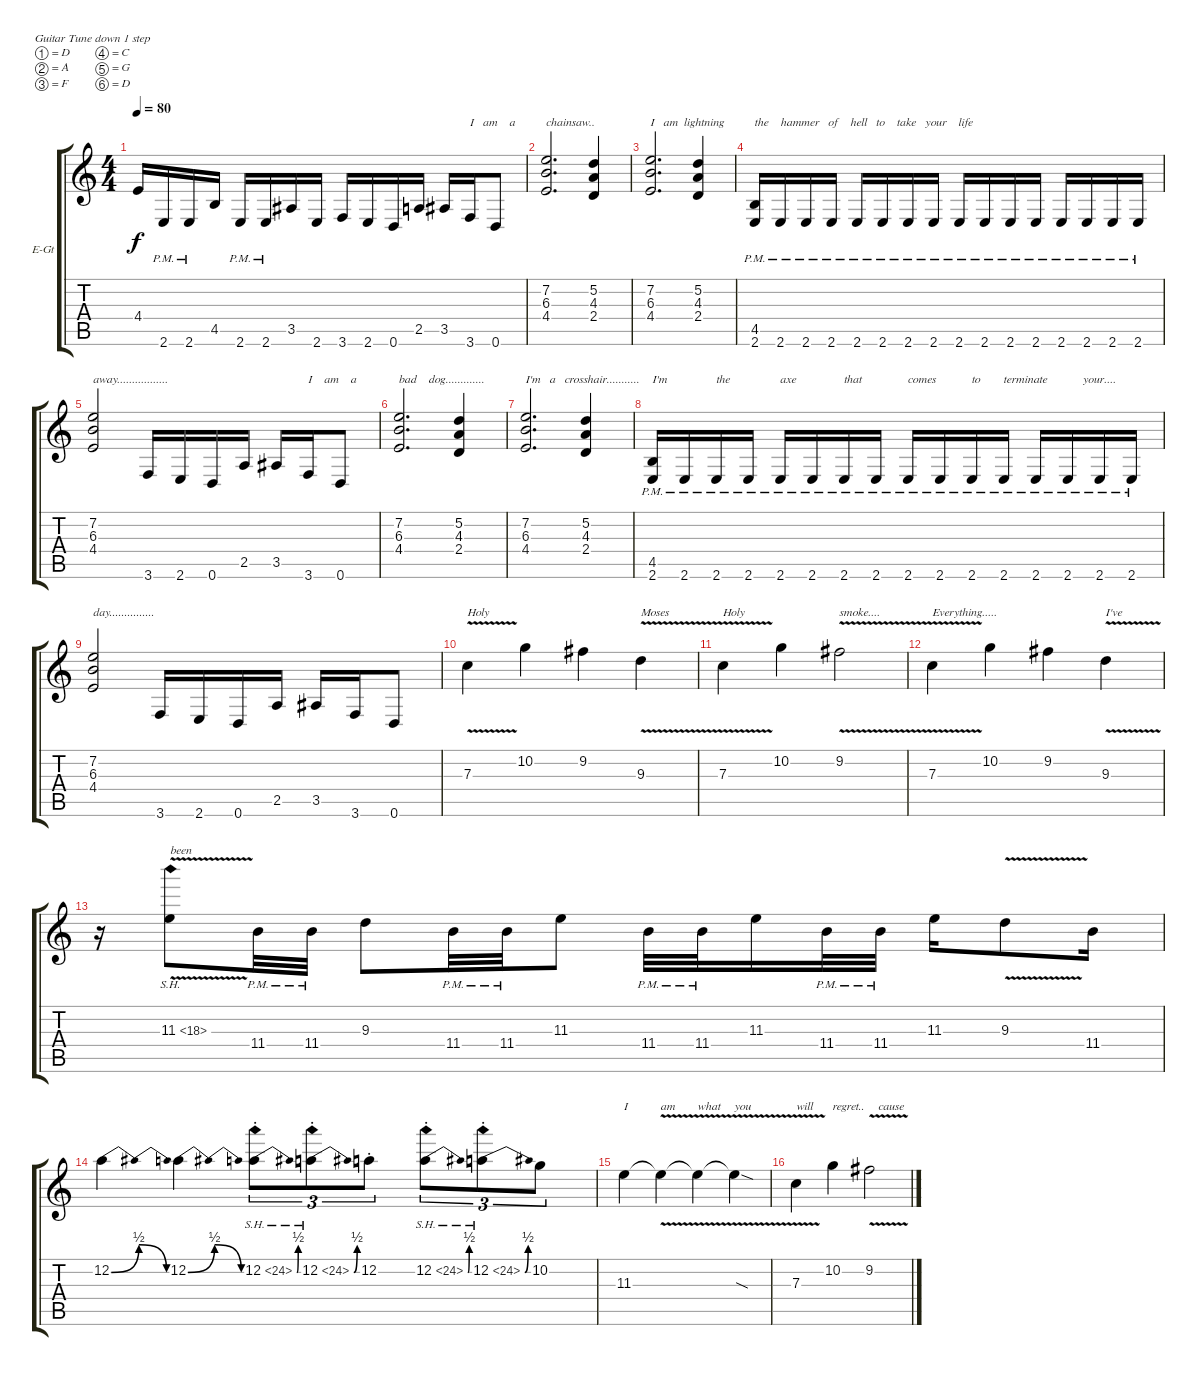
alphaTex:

\defaultSystemsLayout 4
\bracketExtendMode groupsimilarinstruments
\firstSystemTrackNameOrientation horizontal
\otherSystemsTrackNameOrientation horizontal
\track ("Andrey Smirnov" "E-Gt") {instrument distortionguitar}
\staff {score tabs}
\tuning (D4 A3 F3 C3 G2 D2)
\ts (4 4)
\tempo 80
\clef g2
\ks c
4.4.16{dy f} 2.6{pm}.16 2.6{pm}.16 4.5.16 2.6{pm}.16 2.6{pm}.16 3.5.16 2.6.16 3.6.16 2.6.16 0.6.16 2.5.16 3.5.16 3.6.16{txt "I   am    a"} 0.6.8 |
(4.4 6.3 7.2).2{d txt "chainsaw.."} (2.4 4.3 5.2).4 |
(4.4 6.3 7.2).2{d txt "I   am  lightning"} (2.4 4.3 5.2).4 |
(2.6{pm} 4.5{pm}).16{txt "the    hammer   of    hell   to    take   your    life"} 2.6{pm}.16 2.6{pm}.16 2.6{pm}.16 2.6{pm}.16 2.6{pm}.16 2.6{pm}.16 2.6{pm}.16 2.6{pm}.16 2.6{pm}.16 2.6{pm}.16 2.6{pm}.16 2.6{pm}.16 2.6{pm}.16 2.6{pm}.16 2.6{pm}.16 |
(4.4 6.3 7.2).2{txt "away................."} 3.6.16 2.6.16 0.6.16 2.5.16 3.5.16 3.6.16{txt "I    am    a"} 0.6.8 |
(4.4 6.3 7.2).2{d txt "bad    dog............."} (2.4 4.3 5.2).4 |
(4.4 6.3 7.2).2{d txt "I'm   a   crosshair..........."} (2.4 4.3 5.2).4 |
(2.6{pm} 4.5{pm}).16{txt "I'm"} 2.6{pm}.16 2.6{pm}.16{txt "the"} 2.6{pm}.16 2.6{pm}.16{txt "axe"} 2.6{pm}.16 2.6{pm}.16{txt "that"} 2.6{pm}.16 2.6{pm}.16{txt "comes"} 2.6{pm}.16 2.6{pm}.16{txt "to"} 2.6{pm}.16{txt "terminate"} 2.6{pm}.16 2.6{pm}.16{txt "     your...."} 2.6{pm}.16 2.6{pm}.16 |
(4.4 6.3 7.2).2{txt "day..............."} 3.6.16 2.6.16 0.6.16 2.5.16 3.5.16 3.6.16 0.6.8 |
7.3{v}.4{txt "Holy"} 10.2.4 9.2.4 9.3{v}.4{txt "Moses"} |
7.3{v}.4{txt "Holy"} 10.2.4 9.2{v}.2{txt "smoke...."} |
7.3{v}.4{txt "Everything....."} 10.2.4 9.2.4 9.3{v}.4{txt "I've"} |
r.16 11.3{sh 7 v}.8{txt "been"} 11.4{pm}.32 11.4{pm}.32 9.3.8 11.4{pm}.32 11.4{pm}.32 11.3.8 11.4{pm}.32 11.4{pm}.32 11.3.16 11.4{pm}.32 11.4{pm}.32 11.3.16 9.3{v}.8 11.4.16 |
12.2{be (bendrelease 0 0 11.4 2 20.4 2 30 0)}.4 12.2{be (bendrelease 0 0 11.4 2 20.4 2 30 0)}.4 12.2{be (bend 0 0 14.399999999999999 2) sh 12 st}.8{tu (3 2)} 12.2{be (bend 0 0 14.399999999999999 2) sh 12 st}.8{tu (3 2)} 12.2{st}.8{tu (3 2)} 12.2{be (bend 0 0 14.399999999999999 2) sh 12 st}.8{tu (3 2)} 12.2{be (bend 0 0 14.399999999999999 2) sh 12 st}.8{tu (3 2)} 10.2.8{tu (3 2)} |
11.3.4{txt "I"} 11.3{v t}.4{txt "am"} 11.3{v t}.4{txt "what"} 11.3{sod t}.4{txt "you"} |
7.3{v}.4{txt "will"} 10.2.4{txt "regret.."} 9.2{v}.2{txt "   cause"}
